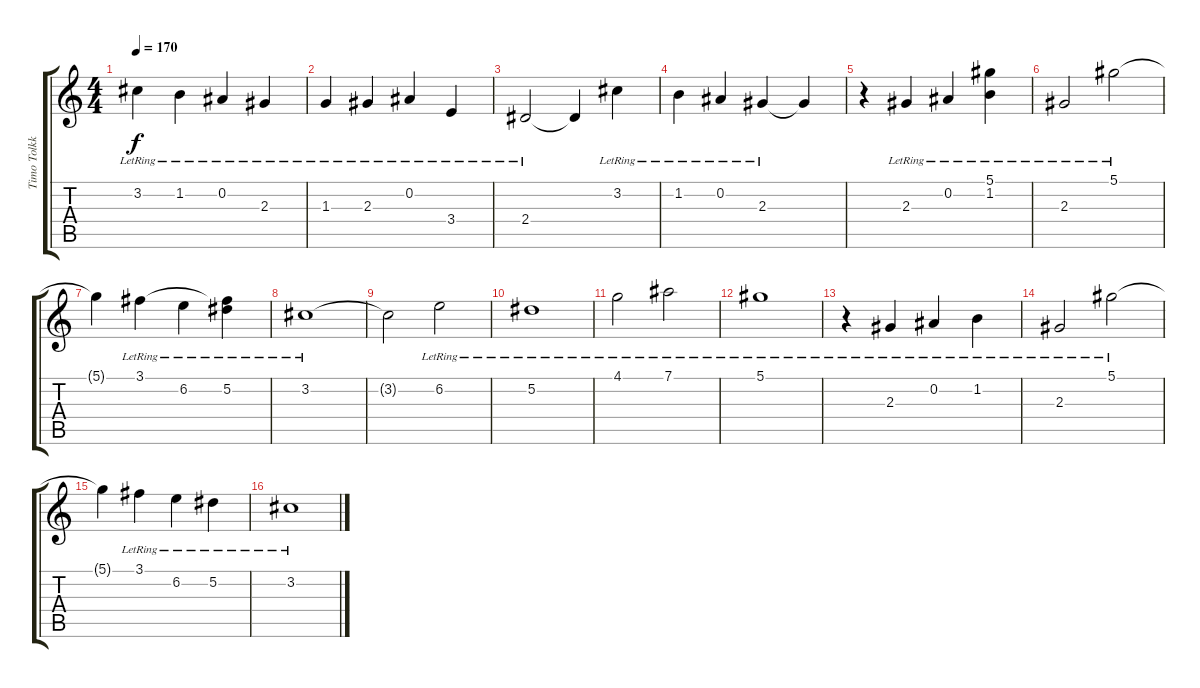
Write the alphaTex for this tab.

\track ("Timo Tolkki (Acoustic Guitar 2)" "Timo Tolkk") {instrument acousticguitarsteel}
\staff {score tabs}
\tuning (Eb4 Bb3 Gb3 Db3 Ab2 Eb2) {hide}
\ts (4 4)
\tempo 170
\clef g2
\ks c
3.2{lr}.4{dy f} 1.2{lr}.4 0.2{lr}.4 2.3{lr}.4 |
1.3{lr}.4 2.3{lr}.4 0.2{lr}.4 3.4{lr}.4 |
2.4{lr}.2 2.4{t}.4 3.2{lr}.4 |
1.2{lr}.4 0.2{lr}.4 2.3{lr}.4 2.3{t}.4 |
r.4 2.3{lr}.4 0.2{lr}.4 (5.1 1.2{lr}).4 |
2.3{lr}.2 5.1{lr}.2 |
5.1{t}.4 3.1{lr}.4 6.2{lr}.4 (3.1{t} 5.2{lr}).4 |
3.2{lr}.1 |
3.2{t}.2 6.2{lr}.2 |
5.2{lr}.1 |
4.1{lr}.2 7.1{lr}.2 |
5.1{lr}.1 |
r.4 2.3{lr}.4 0.2{lr}.4 1.2{lr}.4 |
2.3{lr}.2 5.1{lr}.2 |
5.1{t}.4 3.1{lr}.4 6.2{lr}.4 5.2{lr}.4 |
3.2{lr}.1
